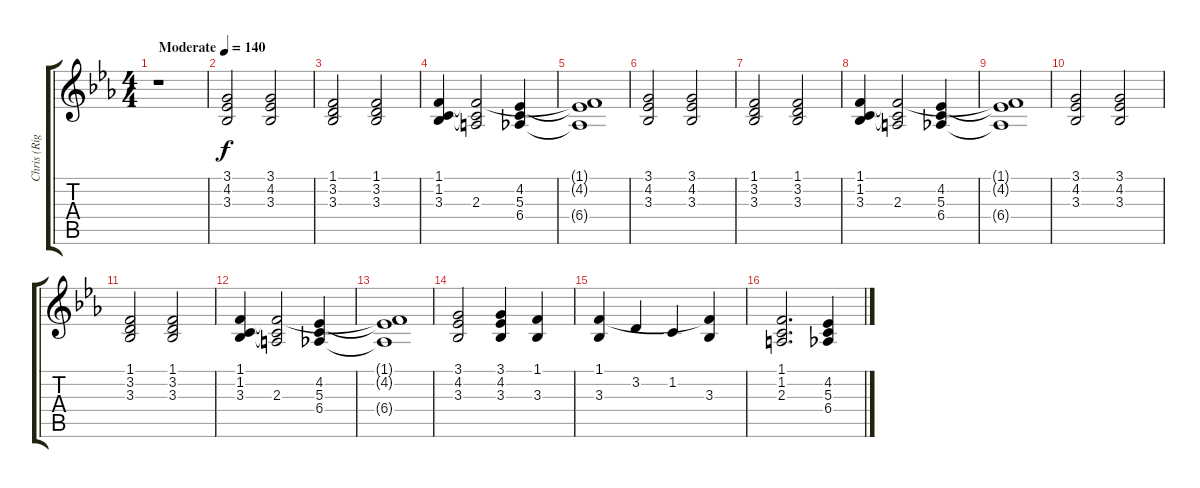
\track ("Chris (Right Hand)" "Chris (Rig") {instrument acousticgrandpiano}
\staff {score tabs}
\tuning (E4 B3 G3 D3 A2 E2) {hide}
\ts (4 4)
\tempo (140 "Moderate")
\clef g2
\ks eb
r.1{dy f instrument acousticgrandpiano} |
(3.1 4.2 3.3).2 (3.1 4.2 3.3).2 |
(1.1 3.2 3.3).2 (1.1 3.2 3.3).2 |
(1.1 1.2 3.3).4 (1.1{t} 1.2{t} 2.3).2 (4.2 5.3 6.4).4 |
(1.1{t} 4.2{t} 6.4{t}).1 |
(3.1 4.2 3.3).2 (3.1 4.2 3.3).2 |
(1.1 3.2 3.3).2 (1.1 3.2 3.3).2 |
(1.1 1.2 3.3).4 (1.1{t} 1.2{t} 2.3).2 (4.2 5.3 6.4).4 |
(1.1{t} 4.2{t} 6.4{t}).1 |
(3.1 4.2 3.3).2 (3.1 4.2 3.3).2 |
(1.1 3.2 3.3).2 (1.1 3.2 3.3).2 |
(1.1 1.2 3.3).4 (1.1{t} 1.2{t} 2.3).2 (4.2 5.3 6.4).4 |
(1.1{t} 4.2{t} 6.4{t}).1 |
(3.1 4.2 3.3).2 (3.1 4.2 3.3).4 (1.1 3.3).4 |
(1.1 3.3).4 3.2.4 1.2.4 (1.1{t} 3.3).4 |
(1.1 1.2 2.3).2{d} (4.2 5.3 6.4).4
